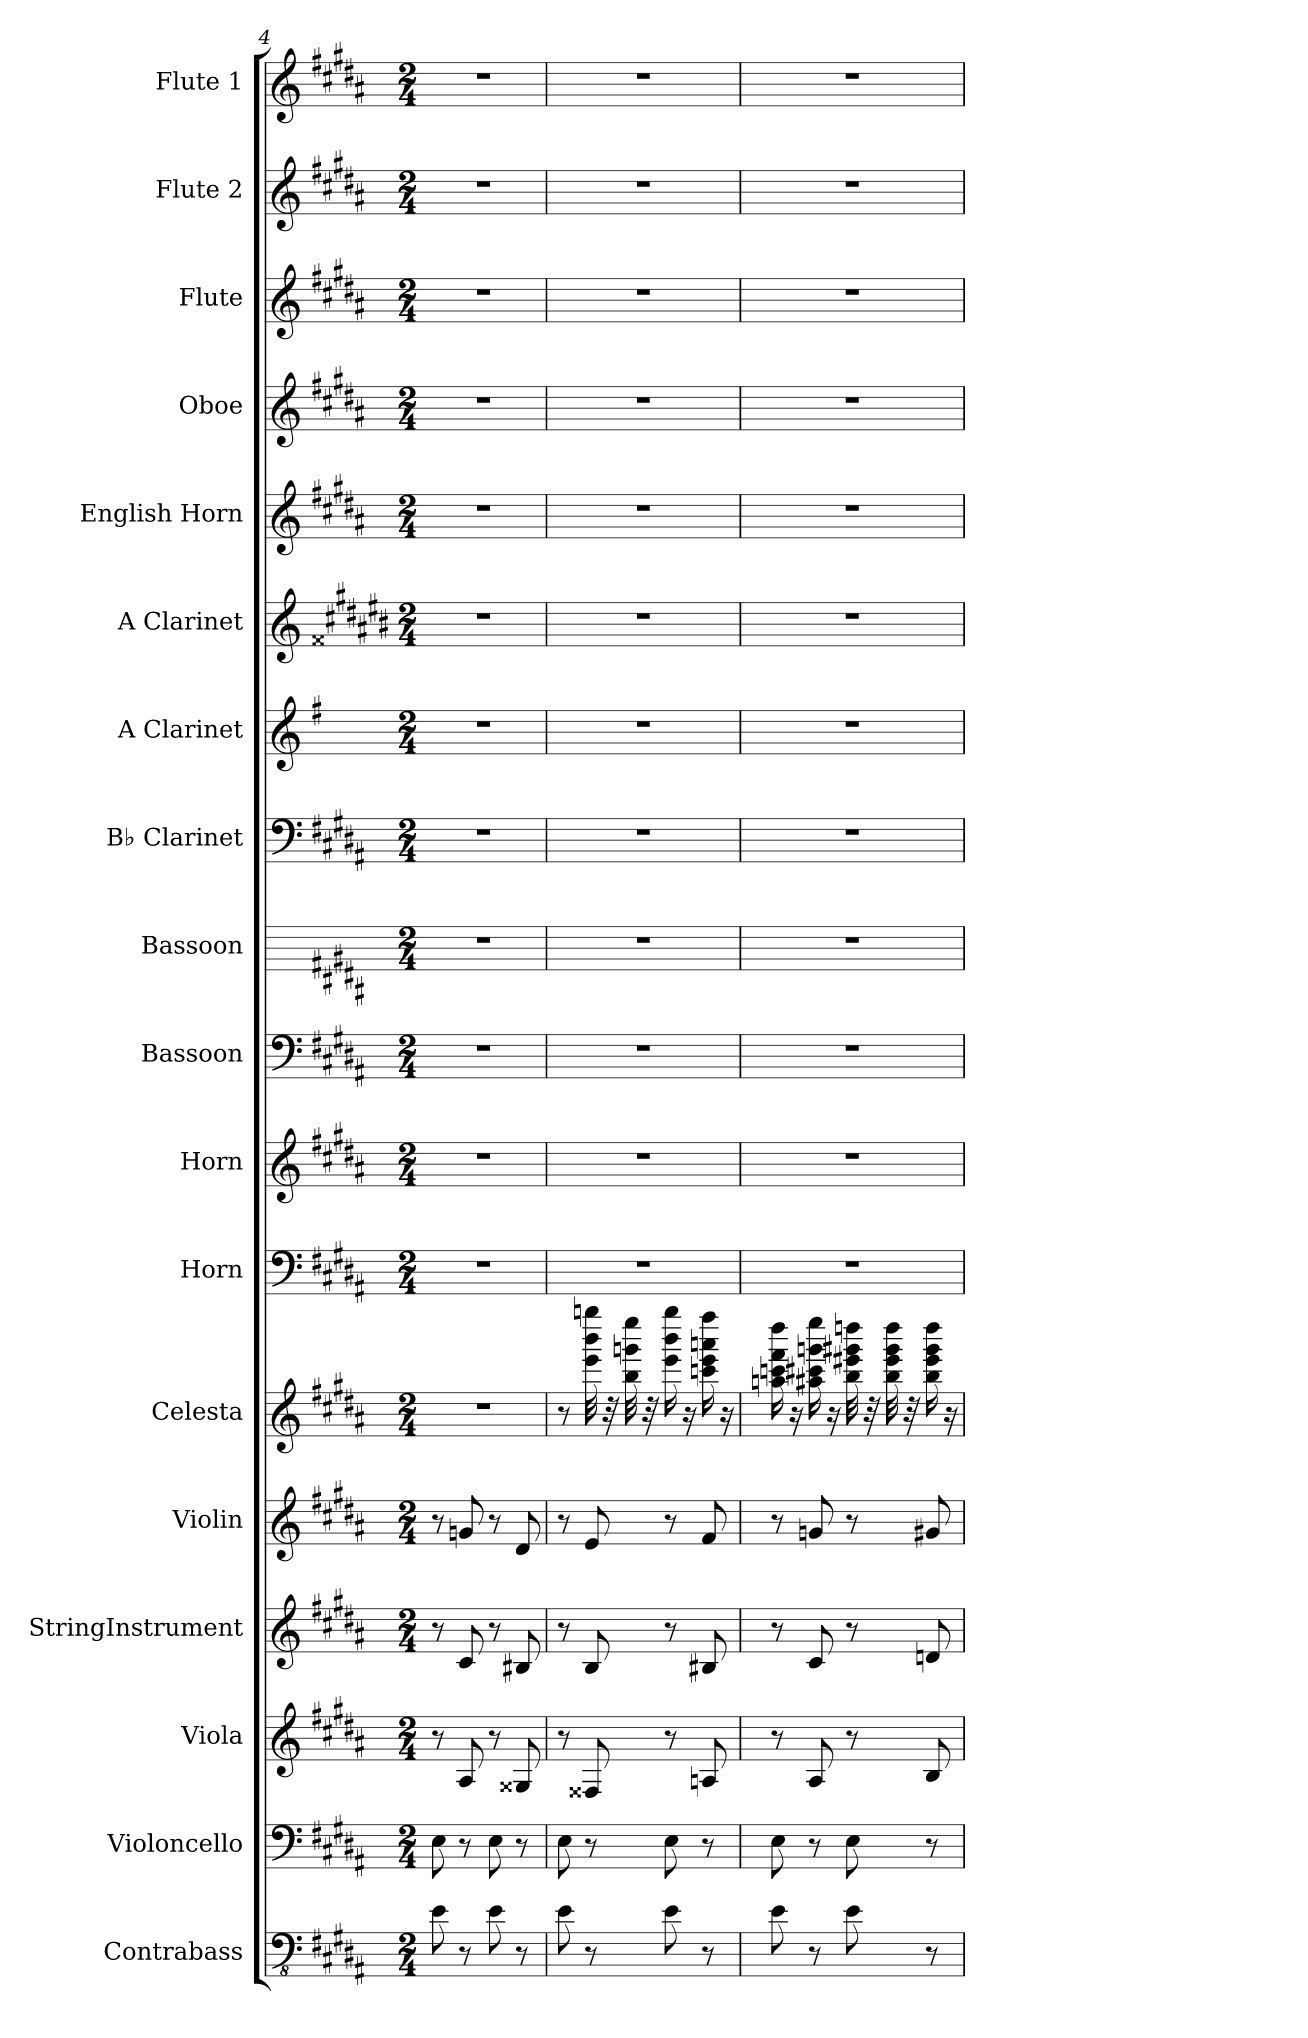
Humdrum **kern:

**kern	**kern	**kern	**kern	**kern	**kern	**kern	**kern	**kern	**kern	**kern	**kern	**kern	**kern	**kern	**kern	**kern	**kern
*part18	*part17	*part16	*part15	*part14	*part13	*part12	*part11	*part10	*part9	*part8	*part7	*part6	*part5	*part4	*part3	*part2	*part1
*staff18	*staff17	*staff16	*staff15	*staff14	*staff13	*staff12	*staff11	*staff10	*staff9	*staff8	*staff7	*staff6	*staff5	*staff4	*staff3	*staff2	*staff1
*I"Contrabass	*I"Violoncello	*I"Viola	*I"StringInstrument	*I"Violin	*I"Celesta	*I"Horn	*I"Horn	*I"Bassoon	*I"Bassoon	*I"B♭ Clarinet	*I"A Clarinet	*I"A Clarinet	*I"English Horn	*I"Oboe	*I"Flute	*I"Flute 2	*I"Flute 1
*I'Cb.	*I'Vlc.	*I'Vla.	*	*I'Vln.	*I'Cel.	*	*I'Hn	*I'Bsn.	*I'Bsn.	*I'B♭ Cl.	*I'A Cl.	*I'A Cl.	*I'E. Hn.	*I'Ob.	*I'Fl.	*I'Fl. 2	*I'Fl. 1
*clefFv4	*clefF4	*	*clefG2	*clefG2	*	*clefF4	*clefG2	*clefF4	*	*clefF4	*clefG2	*clefG2	*clefG2	*clefG2	*clefG2	*clefG2	*clefG2
*ITrd7c12	*	*	*	*	*	*ITrd4c7	*ITrd4c7	*	*	*ITrd1c2	*ITrd2c3	*ITrd2c3	*ITrd4c7	*	*	*	*
*k[f#c#g#d#a#]	*k[f#c#g#d#a#]	*k[f#c#g#d#a#]	*k[f#c#g#d#a#]	*k[f#c#g#d#a#]	*k[f#c#g#d#a#]	*k[f#c#g#d#]	*k[f#c#g#d#]	*k[f#c#g#d#a#]	*k[f#c#g#d#a#]	*k[f#c#g#]	*k[f#c#g#d#]	*k[f##c#g#d#a#e#b#]	*k[f#c#g#d#]	*k[f#c#g#d#a#]	*k[f#c#g#d#a#]	*k[f#c#g#d#a#]	*k[f#c#g#d#a#]
*B:	*B:	*B:	*B:	*B:	*B:	*E:	*E:	*B:	*B:	*A:	*E:	*G#:	*E:	*B:	*B:	*B:	*B:
*M2/4	*M2/4	*M2/4	*M2/4	*M2/4	*M2/4	*M2/4	*M2/4	*M2/4	*M2/4	*M2/4	*M2/4	*M2/4	*M2/4	*M2/4	*M2/4	*M2/4	*M2/4
=4	=4	=4	=4	=4	=4	=4	=4	=4	=4	=4	=4	=4	=4	=4	=4	=4	=4
8EE\	8E\	8r	8r	8r	2r	2r	2r	2r	2r	2r	2r	2r	2r	2r	2r	2r	2r
8r	8r	8A#/	8c#/	8gn/	.	.	.	.	.	.	.	.	.	.	.	.	.
8EE\	8E\	8r	8r	8r	.	.	.	.	.	.	.	.	.	.	.	.	.
8r	8r	8G##X/	8B#X/	8d#/	.	.	.	.	.	.	.	.	.	.	.	.	.
=5	=5	=5	=5	=5	=5	=5	=5	=5	=5	=5	=5	=5	=5	=5	=5	=5	=5
8EE\	8E\	8r	8r	8r	8r	2r	2r	2r	2r	2r	2r	2r	2r	2r	2r	2r	2r
8r	8r	8F##X/	8B/	8e/	32eee\ 32bbb\ 32ggggn\	.	.	.	.	.	.	.	.	.	.	.	.
.	.	.	.	.	32r	.	.	.	.	.	.	.	.	.	.	.	.
.	.	.	.	.	32bb\ 32gggn\ 32eeee\	.	.	.	.	.	.	.	.	.	.	.	.
.	.	.	.	.	32r	.	.	.	.	.	.	.	.	.	.	.	.
8EE\	8E\	8r	8r	8r	16eee\ 16bbb\ 16gggg\	.	.	.	.	.	.	.	.	.	.	.	.
.	.	.	.	.	16r	.	.	.	.	.	.	.	.	.	.	.	.
8r	8r	8An/	8B#X/	8f#/	16cccn\ 16eee\ 16aaan\ 16ffff#\	.	.	.	.	.	.	.	.	.	.	.	.
.	.	.	.	.	16r	.	.	.	.	.	.	.	.	.	.	.	.
=6	=6	=6	=6	=6	=6	=6	=6	=6	=6	=6	=6	=6	=6	=6	=6	=6	=6
8EE\	8E\	8r	8r	8r	16aan\ 16cccn\ 16fff#\ 16dddd#\	2r	2r	2r	2r	2r	2r	2r	2r	2r	2r	2r	2r
.	.	.	.	.	16r	.	.	.	.	.	.	.	.	.	.	.	.
8r	8r	8A#/	8c#/	8gn/	16aa#X\ 16ccc#X\ 16gggn\ 16eeee\	.	.	.	.	.	.	.	.	.	.	.	.
.	.	.	.	.	16r	.	.	.	.	.	.	.	.	.	.	.	.
8EE\	8E\	8r	8r	8r	32bb\ 32eee#X\ 32ggg#X\ 32ddddn\	.	.	.	.	.	.	.	.	.	.	.	.
.	.	.	.	.	32r	.	.	.	.	.	.	.	.	.	.	.	.
.	.	.	.	.	32bb\ 32eee#\ 32ggg#\ 32dddd\	.	.	.	.	.	.	.	.	.	.	.	.
.	.	.	.	.	32r	.	.	.	.	.	.	.	.	.	.	.	.
8r	8r	8B/	8dn/	8g#X/	16bb\ 16eee#\ 16ggg#\ 16dddd\	.	.	.	.	.	.	.	.	.	.	.	.
.	.	.	.	.	16r	.	.	.	.	.	.	.	.	.	.	.	.
=	=	=	=	=	=	=	=	=	=	=	=	=	=	=	=	=	=
*-	*-	*-	*-	*-	*-	*-	*-	*-	*-	*-	*-	*-	*-	*-	*-	*-	*-
